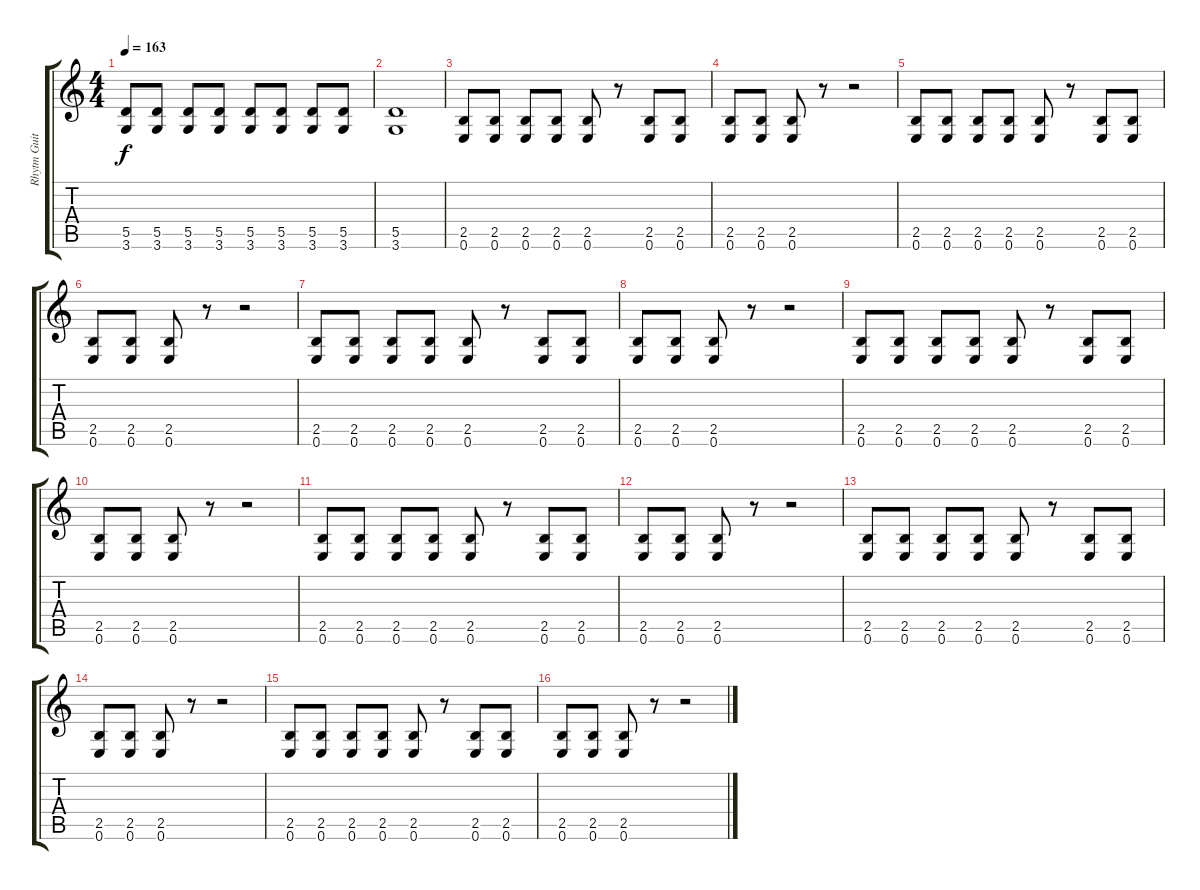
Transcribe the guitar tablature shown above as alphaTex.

\track ("Rhytm Guitar" "Rhytm Guit") {instrument overdrivenguitar}
\staff {score tabs}
\tuning (E4 B3 G3 D3 A2 E2) {hide}
\ts (4 4)
\tempo 163
\clef g2
\ks c
(5.5 3.6).8{dy f} (5.5 3.6).8 (5.5 3.6).8 (5.5 3.6).8 (5.5 3.6).8 (5.5 3.6).8 (5.5 3.6).8 (5.5 3.6).8 |
(5.5 3.6).1 |
(2.5 0.6).8 (2.5 0.6).8 (2.5 0.6).8 (2.5 0.6).8 (2.5 0.6).8 r.8 (2.5 0.6).8 (2.5 0.6).8 |
(2.5 0.6).8 (2.5 0.6).8 (2.5 0.6).8 r.8 r.2 |
(2.5 0.6).8 (2.5 0.6).8 (2.5 0.6).8 (2.5 0.6).8 (2.5 0.6).8 r.8 (2.5 0.6).8 (2.5 0.6).8 |
(2.5 0.6).8 (2.5 0.6).8 (2.5 0.6).8 r.8 r.2 |
(2.5 0.6).8 (2.5 0.6).8 (2.5 0.6).8 (2.5 0.6).8 (2.5 0.6).8 r.8 (2.5 0.6).8 (2.5 0.6).8 |
(2.5 0.6).8 (2.5 0.6).8 (2.5 0.6).8 r.8 r.2 |
(2.5 0.6).8 (2.5 0.6).8 (2.5 0.6).8 (2.5 0.6).8 (2.5 0.6).8 r.8 (2.5 0.6).8 (2.5 0.6).8 |
(2.5 0.6).8 (2.5 0.6).8 (2.5 0.6).8 r.8 r.2 |
(2.5 0.6).8 (2.5 0.6).8 (2.5 0.6).8 (2.5 0.6).8 (2.5 0.6).8 r.8 (2.5 0.6).8 (2.5 0.6).8 |
(2.5 0.6).8 (2.5 0.6).8 (2.5 0.6).8 r.8 r.2 |
(2.5 0.6).8 (2.5 0.6).8 (2.5 0.6).8 (2.5 0.6).8 (2.5 0.6).8 r.8 (2.5 0.6).8 (2.5 0.6).8 |
(2.5 0.6).8 (2.5 0.6).8 (2.5 0.6).8 r.8 r.2 |
(2.5 0.6).8 (2.5 0.6).8 (2.5 0.6).8 (2.5 0.6).8 (2.5 0.6).8 r.8 (2.5 0.6).8 (2.5 0.6).8 |
(2.5 0.6).8 (2.5 0.6).8 (2.5 0.6).8 r.8 r.2
